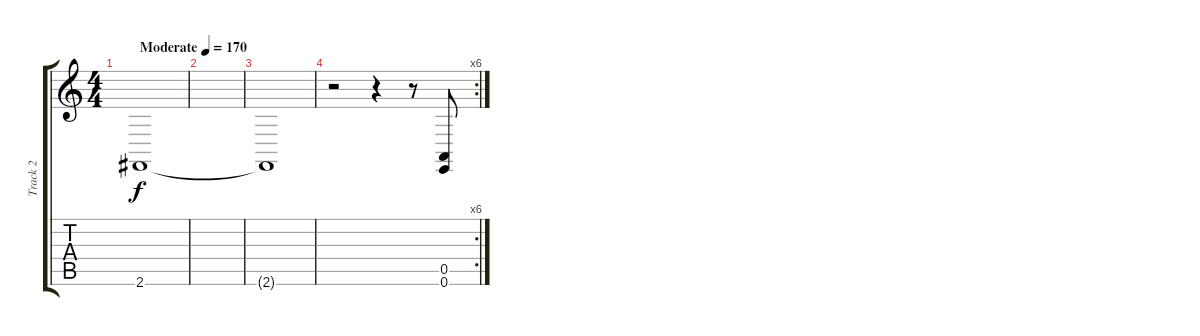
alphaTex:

\track ("Track 2" "Track 2") {instrument acousticgrandpiano}
\staff {score tabs}
\tuning (E4 B3 G3 D3 A2 E2) {hide}
\ts (4 4)
\tempo (170 "Moderate")
\clef g2
\ks c
2.6.1{dy f instrument acousticgrandpiano} |
|
2.6{t}.1 |
\rc 6
r.2 r.4 r.8 (0.5 0.6).8
